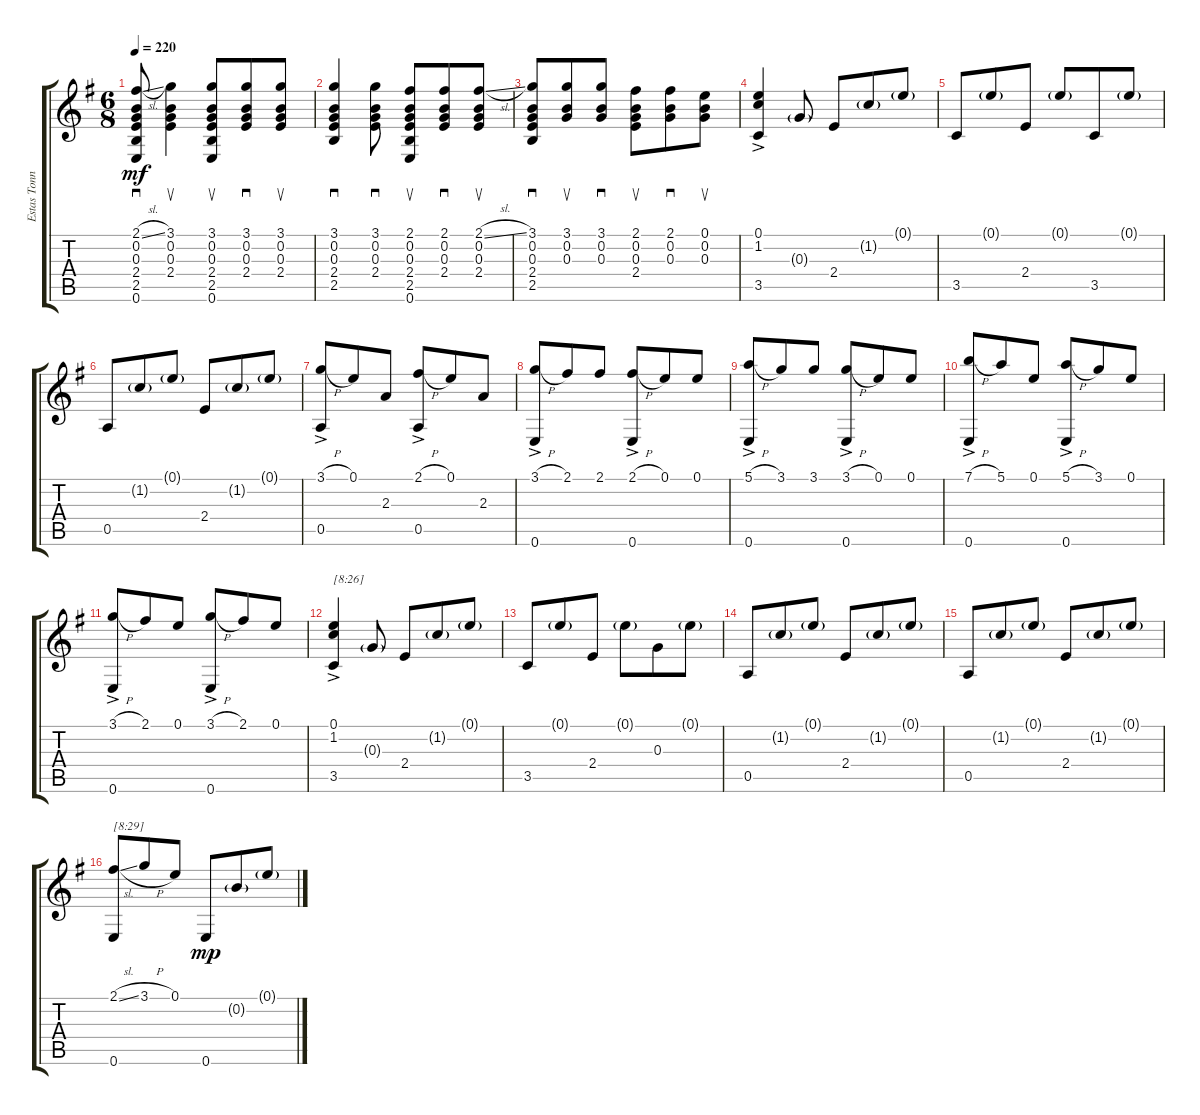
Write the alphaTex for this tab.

\track ("Estas Tonné" "Estas Tonn") {instrument acousticguitarnylon}
\staff {score tabs}
\tuning (E4 B3 G3 D3 A2 E2) {hide}
\ts (6 8)
\tempo 220
\clef g2
\ks eminor
(2.1{sl} 0.2 0.3 2.4 2.5 0.6).8{sd dy mf} (3.1 0.2 0.3 2.4).4{su} (3.1 0.2 0.3 2.4 2.5 0.6).8{su} (3.1 0.2 0.3 2.4).8{sd} (3.1 0.2 0.3 2.4).8{su} |
(3.1 0.2 0.3 2.4 2.5).4{sd} (3.1 0.2 0.3 2.4).8{sd} (2.1 0.2 0.3 2.4 2.5 0.6).8{su} (2.1 0.2 0.3 2.4).8{sd} (2.1{sl} 0.2 0.3 2.4).8{su} |
(3.1 0.2 0.3 2.4 2.5).8{sd} (3.1 0.2 0.3).8{su} (3.1 0.2 0.3).8{sd} (2.1 0.2 0.3 2.4).8{su} (2.1 0.2 0.3).8{sd} (0.1 0.2 0.3).8{su} |
(0.1{ac} 1.2 3.5).4 0.3{g}.8 2.4.8 1.2{g}.8 0.1{g}.8 |
3.5.8 0.1{g}.8 2.4.8 0.1{g}.8 3.5.8 0.1{g}.8 |
0.5.8 1.2{g}.8 0.1{g}.8 2.4.8 1.2{g}.8 0.1{g}.8 |
(3.1{h ac} 0.5).8 0.1.8 2.3.8 (2.1{h ac} 0.5).8 0.1.8 2.3.8 |
(3.1{h ac} 0.6).8 2.1.8 2.1.8 (2.1{h ac} 0.6).8 0.1.8 0.1.8 |
(5.1{h ac} 0.6).8 3.1.8 3.1.8 (3.1{h ac} 0.6).8 0.1.8 0.1.8 |
(7.1{h ac} 0.6).8 5.1.8 0.1.8 (5.1{h ac} 0.6).8 3.1.8 0.1.8 |
(3.1{h ac} 0.6).8 2.1.8 0.1.8 (3.1{h ac} 0.6).8 2.1.8 0.1.8 |
(0.1{ac} 1.2 3.5).4{txt "[8:26]"} 0.3{g}.8 2.4.8 1.2{g}.8 0.1{g}.8 |
3.5.8 0.1{g}.8 2.4.8 0.1{g}.8 0.3.8 0.1{g}.8 |
0.5.8 1.2{g}.8 0.1{g}.8 2.4.8 1.2{g}.8 0.1{g}.8 |
0.5.8 1.2{g}.8 0.1{g}.8 2.4.8 1.2{g}.8 0.1{g}.8 |
(2.1{sl} 0.6).8{txt "[8:29]"} 3.1{h}.8 0.1.8 0.6.8{dy mp} 0.2{g}.8 0.1{g}.8
